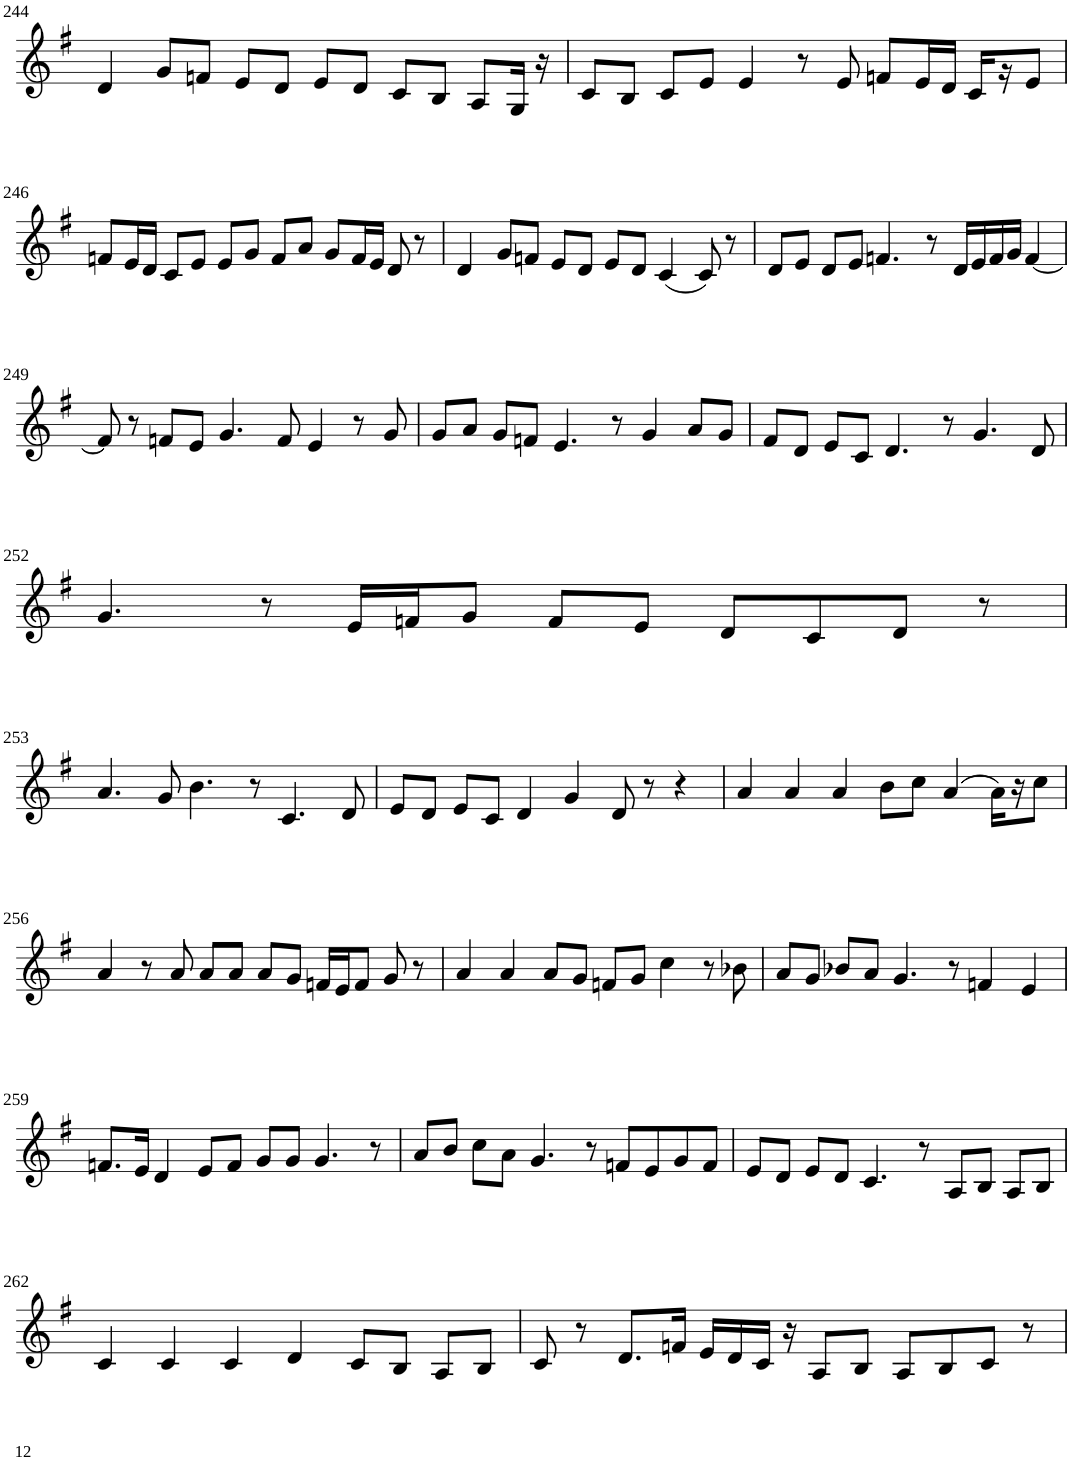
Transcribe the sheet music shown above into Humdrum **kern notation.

**kern
*part1
*staff1
*I"Violin
!!LO:PB:g=z
*clefG2
*k[f#]
*G:
*M6/4
=244
4d/
8g/L
8fn/J
8e/L
8d/J
8e/L
8d/J
8c/L
8B/J
8A/L
16G/Jk
16r
=245
8c/L
8B/J
8c/L
8e/J
4e/
8r
8e/
8fn/L
16e/L
16d/JJ
16c/LL
16r
8e/J
!!LO:LB:g=z
=246
8fn/L
16e/L
16d/JJ
8c/L
8e/J
8e/L
8g/J
8f/L
8a/J
8g/L
16f/L
16e/JJ
8d/
8r
=247
4d/
8g/L
8fn/J
8e/L
8d/J
8e/L
8d/J
(4c/
8c/)
8r
=248
8d/L
8e/J
8d/L
8e/J
4.fn/
8r
16d/LL
16e/
16f/
16g/JJ
[4f/
!!LO:LB:g=z
=249
8f/]
8r
8fn/L
8e/J
4.g/
8f/
4e/
8r
8g/
=250
8g/L
8a/J
8g/L
8fn/J
4.e/
8r
4g/
8a/L
8g/J
=251
8f#/L
8d/J
8e/L
8c/J
4.d/
8r
4.g/
8d/
!!LO:LB:g=z
=252
4.g/
8r
16e/LL
16fn/J
8g/J
8f/L
8e/J
8d/L
8c/
8d/J
8r
!!LO:LB:g=z
=253
4.a/
8g/
4.b\
8r
4.c/
8d/
=254
8e/L
8d/J
8e/L
8c/J
4d/
4g/
8d/
8r
4r
=255
4a/
4a/
4a/
8b\L
8cc\J
(4a/
16a\LL)
16r
8cc\J
!!LO:LB:g=z
=256
4a/
8r
8a/
8a/L
8a/J
8a/L
8g/J
16fn/LL
16e/J
8f/J
8g/
8r
=257
4a/
4a/
8a/L
8g/J
8fn/L
8g/J
4cc\
8r
8b-X\
=258
8a/L
8g/J
8b-X/L
8a/J
4.g/
8r
4fn/
4e/
!!LO:LB:g=z
=259
8.fn/L
16e/Jk
4d/
8e/L
8f/J
8g/L
8g/J
4.g/
8r
=260
8a/L
8b/J
8cc\L
8a\J
4.g/
8r
8fn/L
8e/
8g/
8f/J
=261
8e/L
8d/J
8e/L
8d/J
4.c/
8r
8A/L
8B/J
8A/L
8B/J
!!LO:LB:g=z
=262
4c/
4c/
4c/
4d/
8c/L
8B/J
8A/L
8B/J
=263
8c/
8r
8.d/L
16fn/Jk
16e/LL
16d/
16c/JJ
16r
8A/L
8B/J
8A/L
8B/
8c/J
8r
=
*-
